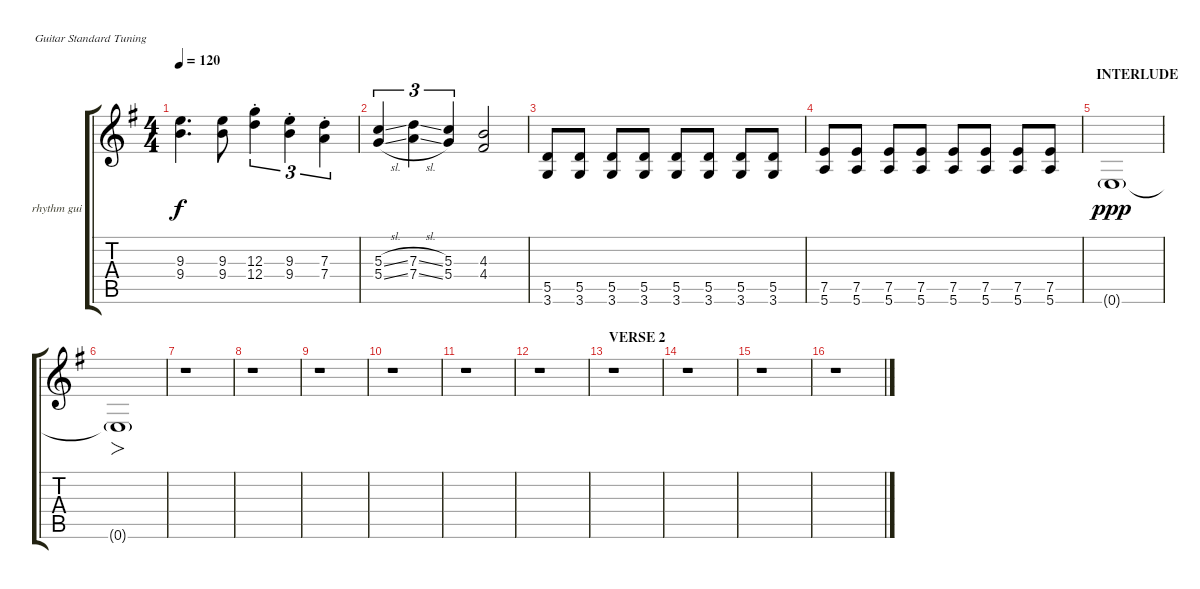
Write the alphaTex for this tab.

\defaultSystemsLayout 4
\bracketExtendMode groupsimilarinstruments
\firstSystemTrackNameOrientation horizontal
\otherSystemsTrackNameOrientation horizontal
\track ("rhythm guitar" "rhythm gui") {instrument distortionguitar}
\staff {score tabs}
\tuning (E4 B3 G3 D3 A2 E2)
\ts (4 4)
\tempo 120
\clef g2
\scale
0.25
\ks eminor
(9.4 9.3).4{d dy f} (9.3 9.4).8 (12.4{st} 12.3{st}).4{tu (3 2)} (9.3{st} 9.4{st}).4{tu (3 2)} (7.4{st} 7.3{st}).4{tu (3 2)} |
\scale
0.25 (5.3{sl} 5.4{sl}).4{tu (3 2)} (7.3{sl} 7.4{sl}).4{tu (3 2)} (5.3 5.4).4{tu (3 2)} (4.4 4.3).2 |
\scale
0.25 (3.6 5.5).8 (3.6 5.5).8 (3.6 5.5).8 (3.6 5.5).8 (3.6 5.5).8 (3.6 5.5).8 (3.6 5.5).8 (3.6 5.5).8 |
\scale
0.25 (5.6 7.5).8 (5.6 7.5).8 (5.6 7.5).8 (5.6 7.5).8 (5.6 7.5).8 (5.6 7.5).8 (5.6 7.5).8 (5.6 7.5).8 |
\section ("" "INTERLUDE")
\scale
0.25 0.6{g}.1{dy ppp} |
\scale
0.25 0.6{g t}.1{fo} |
\scale
0.25 r.1 |
\scale
0.25 r.1 |
\scale
0.25 r.1 |
\scale
0.25 r.1 |
\scale
0.25 r.1 |
\scale
0.25 r.1 |
\section ("" "VERSE 2")
\scale
0.25 r.1 |
\scale
0.25 r.1 |
\scale
0.25 r.1 |
\scale
0.25 r.1
